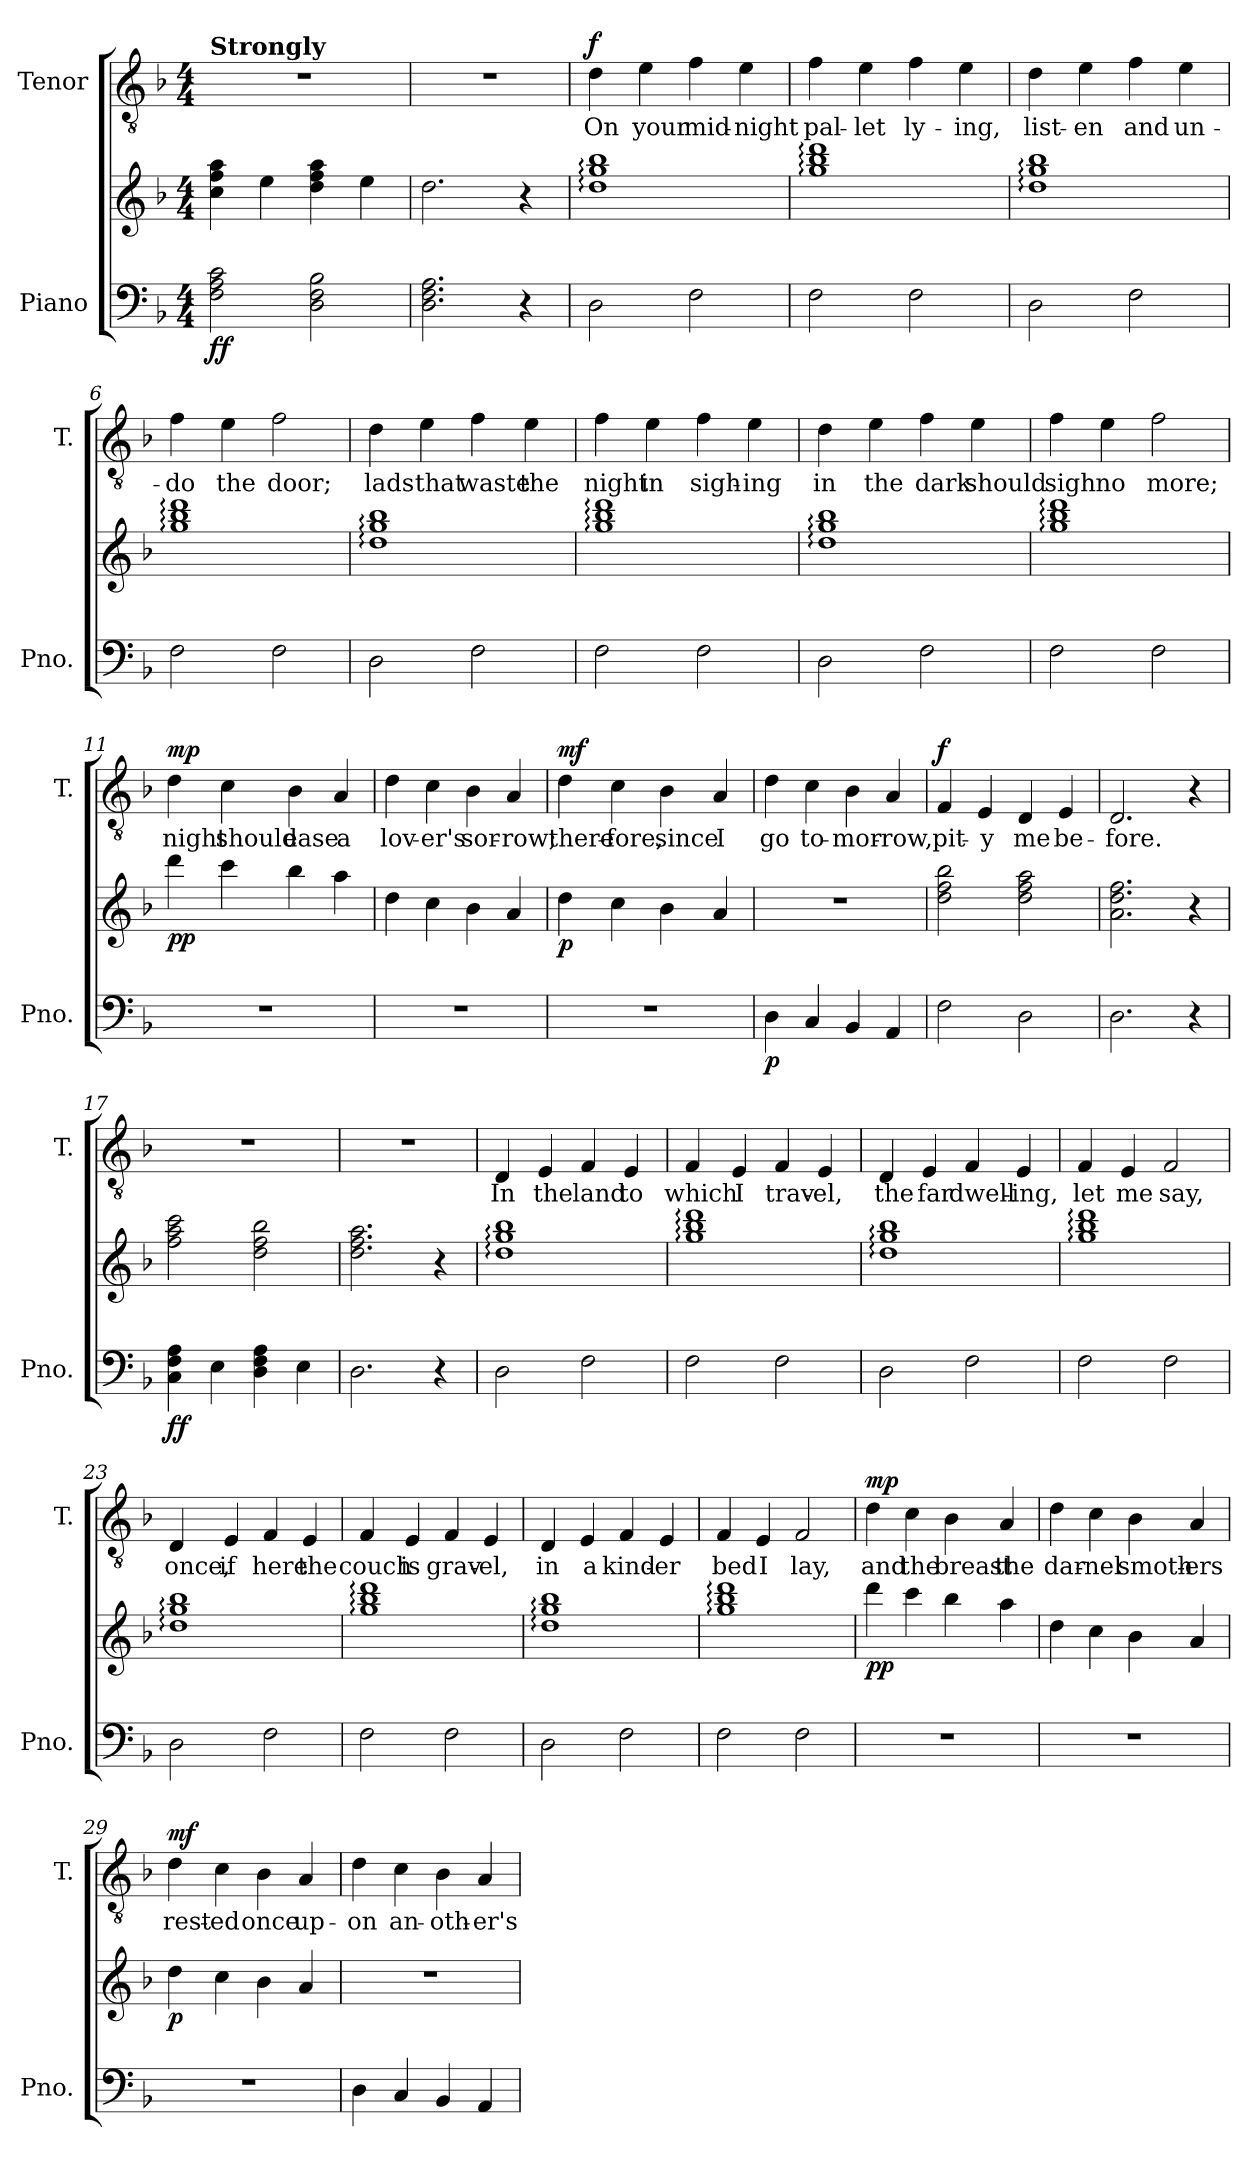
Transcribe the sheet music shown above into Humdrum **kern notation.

**kern	**kern	**dynam	**kern	**text	**dynam
*part2	*part2	*part2	*part1	*part1	*part1
*staff3	*staff2	*staff2/3	*staff1	*staff1	*staff1
*I"Piano	*	*	*I"Tenor	*	*
*I'Pno.	*	*	*I'T.	*	*
*clefF4	*clefG2	*	*clefGv2	*	*
*k[b-]	*k[b-]	*	*k[b-]	*	*
*M4/4	*M4/4	*	*M4/4	*	*
*MM120	*MM120	*	*MM120	*	*
=1	=1	=1	=1	=1	=1
!	!	!	!LO:TX:a:B:t=Strongly	!	!
!	!	!LO:DY:b=2	!	!	!
!	!	!LO:DY:n=1:b	!	!	!
2F\ 2A\ 2c\	4cc\ 4ff\ 4aa\	f f	1r	.	.
.	4ee\	.	.	.	.
2D\ 2F\ 2B-\	4dd\ 4ff\ 4aa\	.	.	.	.
.	4ee\	.	.	.	.
=2	=2	=2	=2	=2	=2
2.D\ 2.F\ 2.A\	2.dd\	.	1r	.	.
4r	4r	.	.	.	.
=3	=3	=3	=3	=3	=3
!	!	!LO:DY:b=2	!	!LO:LY:b	!
!	!	!LO:DY:n=1:b	!	!	!LO:DY:a
2D\	1dd: 1gg: 1bb-:	mp mp	4d\	On	f
!	!	!	!	!LO:LY:b	!
.	.	.	4e\	your	.
!	!	!	!	!LO:LY:b	!
2F\	.	.	4f\	mid-	.
!	!	!	!	!LO:LY:b	!
.	.	.	4e\	-night	.
=4	=4	=4	=4	=4	=4
!	!	!	!	!LO:LY:b	!
2F\	1gg: 1bb-: 1ddd:	.	4f\	pal-	.
!	!	!	!	!LO:LY:b	!
.	.	.	4e\	-let	.
!	!	!	!	!LO:LY:b	!
2F\	.	.	4f\	ly-	.
!	!	!	!	!LO:LY:b	!
.	.	.	4e\	-ing,	.
=5	=5	=5	=5	=5	=5
!	!	!	!	!LO:LY:b	!
2D\	1dd: 1gg: 1bb-:	.	4d\	list-	.
!	!	!	!	!LO:LY:b	!
.	.	.	4e\	-en	.
!	!	!	!	!LO:LY:b	!
2F\	.	.	4f\	and	.
!	!	!	!	!LO:LY:b	!
.	.	.	4e\	un-	.
=6	=6	=6	=6	=6	=6
!	!	!	!	!LO:LY:b	!
2F\	1gg: 1bb-: 1ddd:	.	4f\	-do	.
!	!	!	!	!LO:LY:b	!
.	.	.	4e\	the	.
!	!	!	!	!LO:LY:b	!
2F\	.	.	2f\	door;	.
!!LO:LB:g=z
=7	=7	=7	=7	=7	=7
!	!	!	!	!LO:LY:b	!
2D\	1dd: 1gg: 1bb-:	.	4d\	lads	.
!	!	!	!	!LO:LY:b	!
.	.	.	4e\	that	.
!	!	!	!	!LO:LY:b	!
2F\	.	.	4f\	waste	.
!	!	!	!	!LO:LY:b	!
.	.	.	4e\	the	.
=8	=8	=8	=8	=8	=8
!	!	!	!	!LO:LY:b	!
2F\	1gg: 1bb-: 1ddd:	.	4f\	night	.
!	!	!	!	!LO:LY:b	!
.	.	.	4e\	in	.
!	!	!	!	!LO:LY:b	!
2F\	.	.	4f\	sigh-	.
!	!	!	!	!LO:LY:b	!
.	.	.	4e\	-ing	.
=9	=9	=9	=9	=9	=9
!	!	!	!	!LO:LY:b	!
2D\	1dd: 1gg: 1bb-:	.	4d\	in	.
!	!	!	!	!LO:LY:b	!
.	.	.	4e\	the	.
!	!	!	!	!LO:LY:b	!
2F\	.	.	4f\	dark	.
!	!	!	!	!LO:LY:b	!
.	.	.	4e\	should	.
=10	=10	=10	=10	=10	=10
!	!	!	!	!LO:LY:b	!
2F\	1gg: 1bb-: 1ddd:	.	4f\	sigh	.
!	!	!	!	!LO:LY:b	!
.	.	.	4e\	no	.
!	!	!	!	!LO:LY:b	!
2F\	.	.	2f\	more;	.
=11	=11	=11	=11	=11	=11
!	!	!LO:DY:b	!	!LO:LY:b	!LO:DY:a
1r	4ddd\	pp	4d\	night	mp
!	!	!	!	!LO:LY:b	!
.	4ccc\	.	4c\	should	.
!	!	!	!	!LO:LY:b	!
.	4bb-\	.	4B-\	ease	.
!	!	!	!	!LO:LY:b	!
.	4aa\	.	4A/	a	.
!!LO:LB:g=z
=12	=12	=12	=12	=12	=12
!	!	!	!	!LO:LY:b	!
1r	4dd\	.	4d\	lov-	.
!	!	!	!	!LO:LY:b	!
.	4cc\	.	4c\	-er's	.
!	!	!	!	!LO:LY:b	!
.	4b-\	.	4B-\	sor-	.
!	!	!	!	!LO:LY:b	!
.	4a/	.	4A/	-row;	.
=13	=13	=13	=13	=13	=13
!	!	!LO:DY:b	!	!LO:LY:b	!LO:DY:a
1r	4dd\	p	4d\	there-	mf
!	!	!	!	!LO:LY:b	!
.	4cc\	.	4c\	-fore,	.
!	!	!	!	!LO:LY:b	!
.	4b-\	.	4B-\	since	.
!	!	!	!	!LO:LY:b	!
.	4a/	.	4A/	I	.
=14	=14	=14	=14	=14	=14
!	!	!LO:DY:b=2	!	!LO:LY:b	!
4D\	1r	p	4d\	go	.
!	!	!	!	!LO:LY:b	!
4C/	.	.	4c\	to-	.
!	!	!	!	!LO:LY:b	!
4BB-/	.	.	4B-\	-mor-	.
!	!	!	!	!LO:LY:b	!
4AA/	.	.	4A/	-row,	.
=15	=15	=15	=15	=15	=15
!	!	!LO:DY:b=2	!	!LO:LY:b	!
!	!	!LO:DY:n=1:b	!	!	!LO:DY:a
2F\	2dd\ 2ff\ 2bb-\	mp mp	4F/	pit-	f
!	!	!	!	!LO:LY:b	!
.	.	.	4E/	-y	.
!	!	!	!	!LO:LY:b	!
2D\	2dd\ 2ff\ 2aa\	.	4D/	me	.
!	!	!	!	!LO:LY:b	!
.	.	.	4E/	be-	.
=16	=16	=16	=16	=16	=16
!	!	!	!	!LO:LY:b	!
2.D\	2.a\ 2.dd\ 2.ff\	.	2.D/	-fore.	.
4r	4r	.	4r	.	.
=17	=17	=17	=17	=17	=17
!	!	!LO:DY:b=2	!	!	!
!	!	!LO:DY:n=1:b	!	!	!
4C\ 4F\ 4A\	2ff\ 2aa\ 2ccc\	f f	1r	.	.
4E\	.	.	.	.	.
4D\ 4F\ 4A\	2dd\ 2ff\ 2bb-\	.	.	.	.
4E\	.	.	.	.	.
=18	=18	=18	=18	=18	=18
2.D\	2.dd\ 2.ff\ 2.aa\	.	1r	.	.
4r	4r	.	.	.	.
!!LO:PB:g=z
=19	=19	=19	=19	=19	=19
!	!	!LO:DY:b=2	!	!LO:LY:b	!
!	!	!LO:DY:n=1:b	!	!	!LO:DY:a
2D\	1dd: 1gg: 1bb-:	mp mp	4D/	In	other-dynamics
!	!	!	!	!LO:LY:b	!
.	.	.	4E/	the	.
!	!	!	!	!LO:LY:b	!
2F\	.	.	4F/	land	.
!	!	!	!	!LO:LY:b	!
.	.	.	4E/	to	.
=20	=20	=20	=20	=20	=20
!	!	!	!	!LO:LY:b	!
2F\	1gg: 1bb-: 1ddd:	.	4F/	which	.
!	!	!	!	!LO:LY:b	!
.	.	.	4E/	I	.
!	!	!	!	!LO:LY:b	!
2F\	.	.	4F/	trav-	.
!	!	!	!	!LO:LY:b	!
.	.	.	4E/	-el,	.
=21	=21	=21	=21	=21	=21
!	!	!	!	!LO:LY:b	!
2D\	1dd: 1gg: 1bb-:	.	4D/	the	.
!	!	!	!	!LO:LY:b	!
.	.	.	4E/	far	.
!	!	!	!	!LO:LY:b	!
2F\	.	.	4F/	dwell-	.
!	!	!	!	!LO:LY:b	!
.	.	.	4E/	-ing,	.
=22	=22	=22	=22	=22	=22
!	!	!	!	!LO:LY:b	!
2F\	1gg: 1bb-: 1ddd:	.	4F/	let	.
!	!	!	!	!LO:LY:b	!
.	.	.	4E/	me	.
!	!	!	!	!LO:LY:b	!
2F\	.	.	2F/	say,	.
=23	=23	=23	=23	=23	=23
!	!	!	!	!LO:LY:b	!
2D\	1dd: 1gg: 1bb-:	.	4D/	once,	.
!	!	!	!	!LO:LY:b	!
.	.	.	4E/	if	.
!	!	!	!	!LO:LY:b	!
2F\	.	.	4F/	here	.
!	!	!	!	!LO:LY:b	!
.	.	.	4E/	the	.
!!LO:LB:g=z
=24	=24	=24	=24	=24	=24
!	!	!	!	!LO:LY:b	!
2F\	1gg: 1bb-: 1ddd:	.	4F/	couch	.
!	!	!	!	!LO:LY:b	!
.	.	.	4E/	is	.
!	!	!	!	!LO:LY:b	!
2F\	.	.	4F/	grav-	.
!	!	!	!	!LO:LY:b	!
.	.	.	4E/	-el,	.
=25	=25	=25	=25	=25	=25
!	!	!	!	!LO:LY:b	!
2D\	1dd: 1gg: 1bb-:	.	4D/	in	.
!	!	!	!	!LO:LY:b	!
.	.	.	4E/	a	.
!	!	!	!	!LO:LY:b	!
2F\	.	.	4F/	kind-	.
!	!	!	!	!LO:LY:b	!
.	.	.	4E/	-er	.
=26	=26	=26	=26	=26	=26
!	!	!	!	!LO:LY:b	!
2F\	1gg: 1bb-: 1ddd:	.	4F/	bed	.
!	!	!	!	!LO:LY:b	!
.	.	.	4E/	I	.
!	!	!	!	!LO:LY:b	!
2F\	.	.	2F/	lay,	.
=27	=27	=27	=27	=27	=27
!	!	!LO:DY:b	!	!LO:LY:b	!LO:DY:a
1r	4ddd\	pp	4d\	and	mp
!	!	!	!	!LO:LY:b	!
.	4ccc\	.	4c\	the	.
!	!	!	!	!LO:LY:b	!
.	4bb-\	.	4B-\	breast	.
!	!	!	!	!LO:LY:b	!
.	4aa\	.	4A/	the	.
=28	=28	=28	=28	=28	=28
!	!	!	!	!LO:LY:b	!
1r	4dd\	.	4d\	dar-	.
!	!	!	!	!LO:LY:b	!
.	4cc\	.	4c\	-nel	.
!	!	!	!	!LO:LY:b	!
.	4b-\	.	4B-\	smoth-	.
!	!	!	!	!LO:LY:b	!
.	4a/	.	4A/	-ers	.
!!LO:LB:g=z
=29	=29	=29	=29	=29	=29
!	!	!LO:DY:b	!	!LO:LY:b	!LO:DY:a
1r	4dd\	p	4d\	rest-	mf
!	!	!	!	!LO:LY:b	!
.	4cc\	.	4c\	-ed	.
!	!	!	!	!LO:LY:b	!
.	4b-\	.	4B-\	once	.
!	!	!	!	!LO:LY:b	!
.	4a/	.	4A/	up-	.
=30	=30	=30	=30	=30	=30
!	!	!	!	!LO:LY:b	!
4D\	1r	.	4d\	-on	.
!	!	!	!	!LO:LY:b	!
4C/	.	.	4c\	an-	.
!	!	!	!	!LO:LY:b	!
4BB-/	.	.	4B-\	-oth-	.
!	!	!	!	!LO:LY:b	!
4AA/	.	.	4A/	-er's	.
=	=	=	=	=	=
*-	*-	*-	*-	*-	*-
